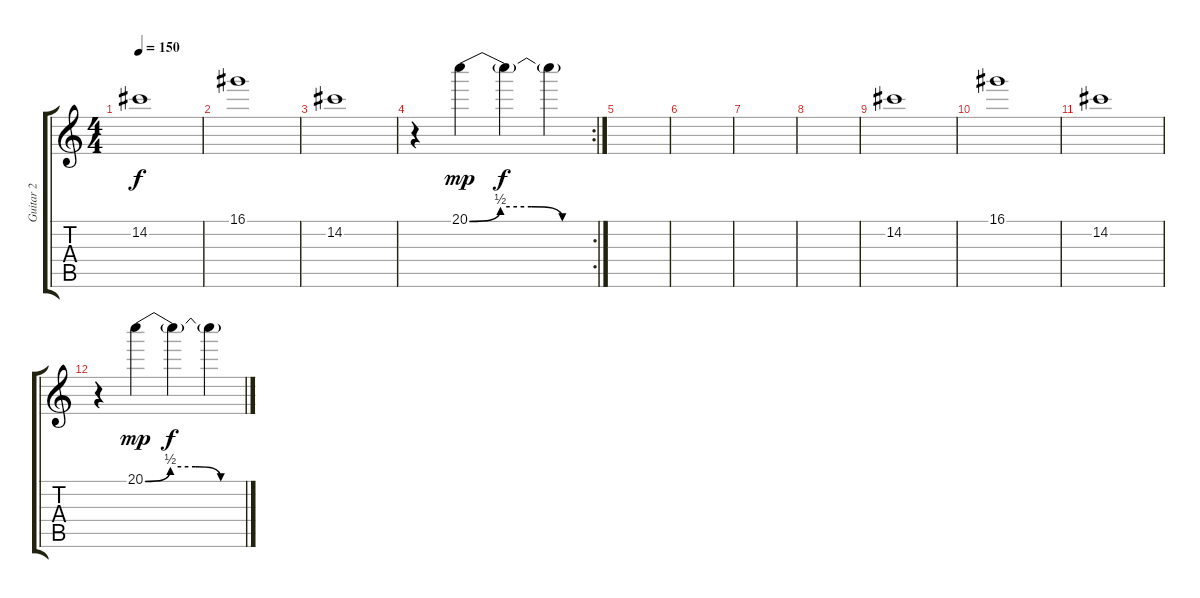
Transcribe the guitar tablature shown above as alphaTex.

\track ("Guitar 2" "Guitar 2") {instrument electricguitarjazz}
\staff {score tabs}
\tuning (E4 B3 G3 D3 A2 E2) {hide}
\ts (4 4)
\tempo 150
\clef g2
\ks c
14.2.1{dy f} |
16.1.1 |
14.2.1 |
\rc 2
r.4 20.1{be (custom 0 0 15 2 30 2 45 0 60 0)}.4{dy mp} 20.1{t}.4{dy f} 20.1{t}.4 |
|
|
|
|
14.2.1 |
16.1.1 |
14.2.1 |
r.4 20.1{be (custom 0 0 15 2 30 2 45 0 60 0)}.4{dy mp} 20.1{t}.4{dy f} 20.1{t}.4
